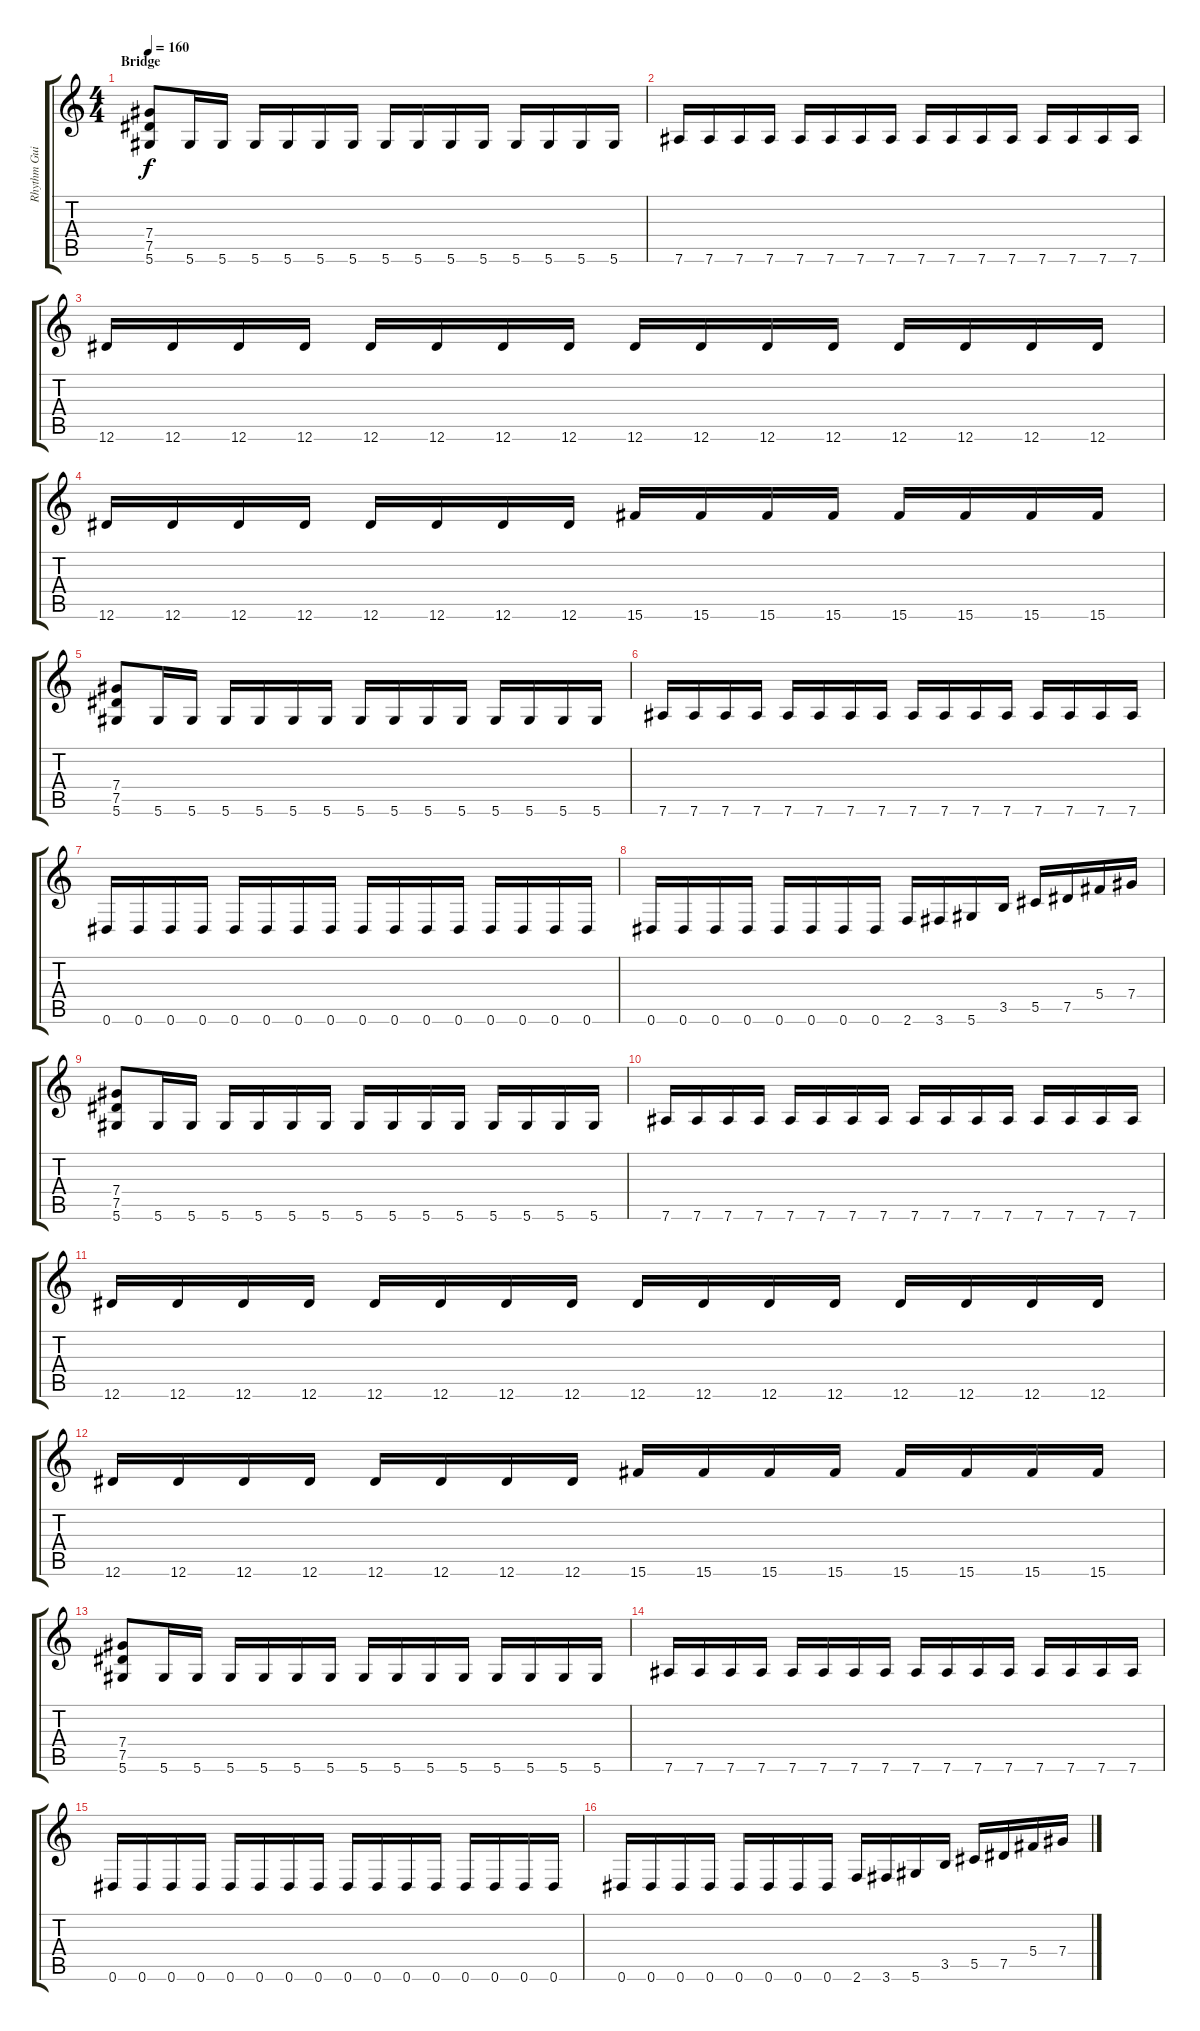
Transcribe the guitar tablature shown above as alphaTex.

\track ("Rhythm Guitar I" "Rhythm Gui") {instrument distortionguitar}
\staff {score tabs}
\tuning (Eb4 Bb3 Gb3 Db3 Ab2 Eb2) {hide}
\ts (4 4)
\section ("" "Bridge")
\tempo 160
\clef g2
\ks c
(7.4 7.5 5.6).8{dy f} 5.6.16 5.6.16 5.6.16 5.6.16 5.6.16 5.6.16 5.6.16 5.6.16 5.6.16 5.6.16 5.6.16 5.6.16 5.6.16 5.6.16 |
7.6.16 7.6.16 7.6.16 7.6.16 7.6.16 7.6.16 7.6.16 7.6.16 7.6.16 7.6.16 7.6.16 7.6.16 7.6.16 7.6.16 7.6.16 7.6.16 |
12.6.16 12.6.16 12.6.16 12.6.16 12.6.16 12.6.16 12.6.16 12.6.16 12.6.16 12.6.16 12.6.16 12.6.16 12.6.16 12.6.16 12.6.16 12.6.16 |
12.6.16 12.6.16 12.6.16 12.6.16 12.6.16 12.6.16 12.6.16 12.6.16 15.6.16 15.6.16 15.6.16 15.6.16 15.6.16 15.6.16 15.6.16 15.6.16 |
(7.4 7.5 5.6).8 5.6.16 5.6.16 5.6.16 5.6.16 5.6.16 5.6.16 5.6.16 5.6.16 5.6.16 5.6.16 5.6.16 5.6.16 5.6.16 5.6.16 |
7.6.16 7.6.16 7.6.16 7.6.16 7.6.16 7.6.16 7.6.16 7.6.16 7.6.16 7.6.16 7.6.16 7.6.16 7.6.16 7.6.16 7.6.16 7.6.16 |
0.6.16 0.6.16 0.6.16 0.6.16 0.6.16 0.6.16 0.6.16 0.6.16 0.6.16 0.6.16 0.6.16 0.6.16 0.6.16 0.6.16 0.6.16 0.6.16 |
0.6.16 0.6.16 0.6.16 0.6.16 0.6.16 0.6.16 0.6.16 0.6.16 2.6.16 3.6.16 5.6.16 3.5.16 5.5.16 7.5.16 5.4.16 7.4.16 |
(7.4 7.5 5.6).8 5.6.16 5.6.16 5.6.16 5.6.16 5.6.16 5.6.16 5.6.16 5.6.16 5.6.16 5.6.16 5.6.16 5.6.16 5.6.16 5.6.16 |
7.6.16 7.6.16 7.6.16 7.6.16 7.6.16 7.6.16 7.6.16 7.6.16 7.6.16 7.6.16 7.6.16 7.6.16 7.6.16 7.6.16 7.6.16 7.6.16 |
12.6.16 12.6.16 12.6.16 12.6.16 12.6.16 12.6.16 12.6.16 12.6.16 12.6.16 12.6.16 12.6.16 12.6.16 12.6.16 12.6.16 12.6.16 12.6.16 |
12.6.16 12.6.16 12.6.16 12.6.16 12.6.16 12.6.16 12.6.16 12.6.16 15.6.16 15.6.16 15.6.16 15.6.16 15.6.16 15.6.16 15.6.16 15.6.16 |
(7.4 7.5 5.6).8 5.6.16 5.6.16 5.6.16 5.6.16 5.6.16 5.6.16 5.6.16 5.6.16 5.6.16 5.6.16 5.6.16 5.6.16 5.6.16 5.6.16 |
7.6.16 7.6.16 7.6.16 7.6.16 7.6.16 7.6.16 7.6.16 7.6.16 7.6.16 7.6.16 7.6.16 7.6.16 7.6.16 7.6.16 7.6.16 7.6.16 |
0.6.16 0.6.16 0.6.16 0.6.16 0.6.16 0.6.16 0.6.16 0.6.16 0.6.16 0.6.16 0.6.16 0.6.16 0.6.16 0.6.16 0.6.16 0.6.16 |
0.6.16 0.6.16 0.6.16 0.6.16 0.6.16 0.6.16 0.6.16 0.6.16 2.6.16 3.6.16 5.6.16 3.5.16 5.5.16 7.5.16 5.4.16 7.4.16
